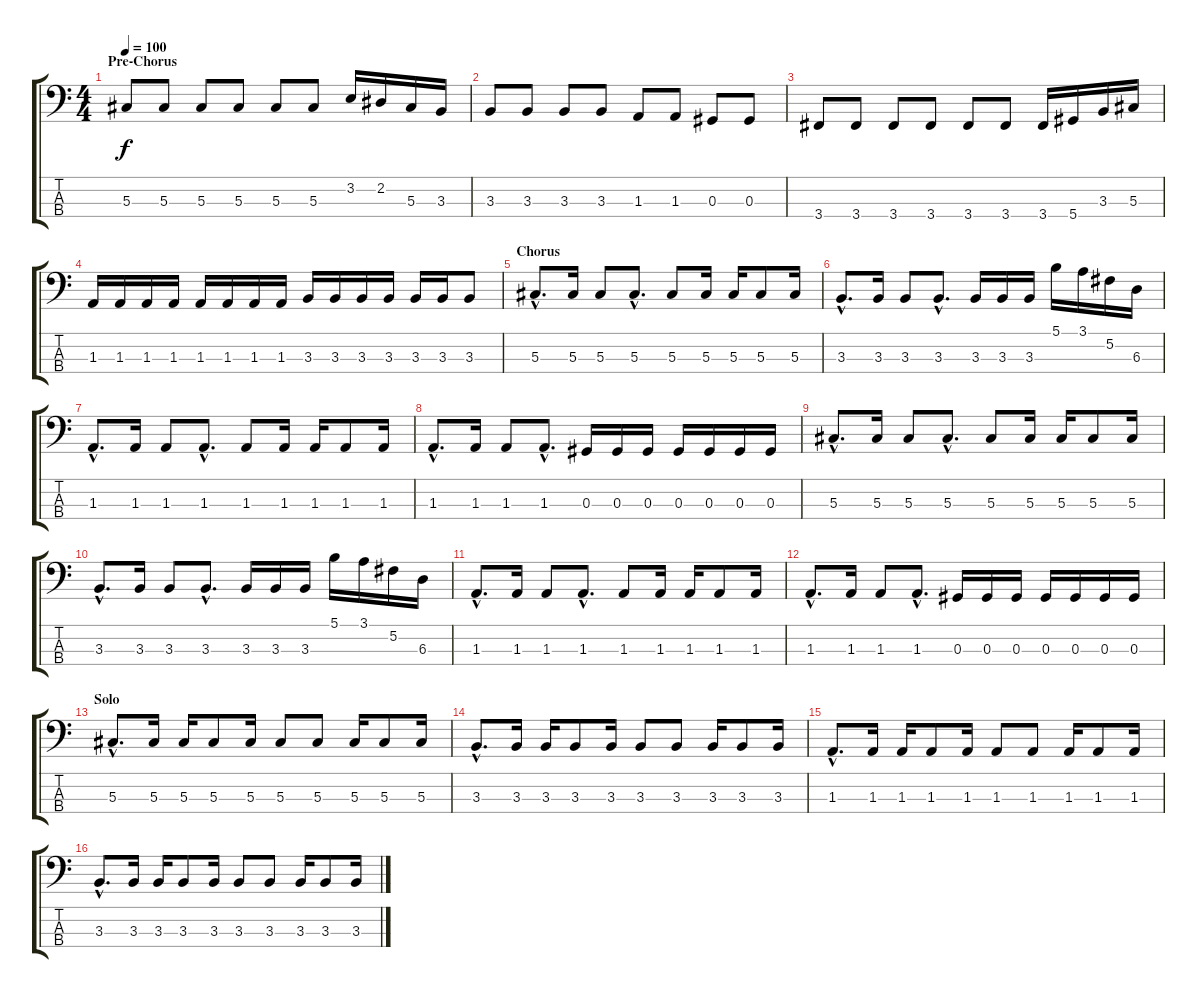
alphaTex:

\track "" {instrument electricbasspick}
\staff {score tabs}
\tuning (Gb2 Db2 Ab1 Eb1) {hide}
\ts (4 4)
\section ("" "Pre-Chorus")
\tempo 100
\clef f4
\ks c
5.3.8{dy f} 5.3.8 5.3.8 5.3.8 5.3.8 5.3.8 3.2.16 2.2.16 5.3.16 3.3.16 |
3.3.8 3.3.8 3.3.8 3.3.8 1.3.8 1.3.8 0.3.8 0.3.8 |
3.4.8 3.4.8 3.4.8 3.4.8 3.4.8 3.4.8 3.4.16 5.4.16 3.3.16 5.3.16 |
1.3.16 1.3.16 1.3.16 1.3.16 1.3.16 1.3.16 1.3.16 1.3.16 3.3.16 3.3.16 3.3.16 3.3.16 3.3.16 3.3.16 3.3.8 |
\section ("" "Chorus")
5.3{hac}.8{d} 5.3.16 5.3.8 5.3{hac}.8{d} 5.3.8 5.3.16 5.3.16 5.3.8 5.3.16 |
3.3{hac}.8{d} 3.3.16 3.3.8 3.3{hac}.8{d} 3.3.16 3.3.16 3.3.16 5.1.16 3.1.16 5.2.16 6.3.16 |
1.3{hac}.8{d} 1.3.16 1.3.8 1.3{hac}.8{d} 1.3.8 1.3.16 1.3.16 1.3.8 1.3.16 |
1.3{hac}.8{d} 1.3.16 1.3.8 1.3{hac}.8{d} 0.3.16 0.3.16 0.3.16 0.3.16 0.3.16 0.3.16 0.3.16 |
5.3{hac}.8{d} 5.3.16 5.3.8 5.3{hac}.8{d} 5.3.8 5.3.16 5.3.16 5.3.8 5.3.16 |
3.3{hac}.8{d} 3.3.16 3.3.8 3.3{hac}.8{d} 3.3.16 3.3.16 3.3.16 5.1.16 3.1.16 5.2.16 6.3.16 |
1.3{hac}.8{d} 1.3.16 1.3.8 1.3{hac}.8{d} 1.3.8 1.3.16 1.3.16 1.3.8 1.3.16 |
1.3{hac}.8{d} 1.3.16 1.3.8 1.3{hac}.8{d} 0.3.16 0.3.16 0.3.16 0.3.16 0.3.16 0.3.16 0.3.16 |
\section ("" "Solo")
5.3{hac}.8{d} 5.3.16 5.3.16 5.3.8 5.3.16 5.3.8 5.3.8 5.3.16 5.3.8 5.3.16 |
3.3{hac}.8{d} 3.3.16 3.3.16 3.3.8 3.3.16 3.3.8 3.3.8 3.3.16 3.3.8 3.3.16 |
1.3{hac}.8{d} 1.3.16 1.3.16 1.3.8 1.3.16 1.3.8 1.3.8 1.3.16 1.3.8 1.3.16 |
3.3{hac}.8{d} 3.3.16 3.3.16 3.3.8 3.3.16 3.3.8 3.3.8 3.3.16 3.3.8 3.3.16
